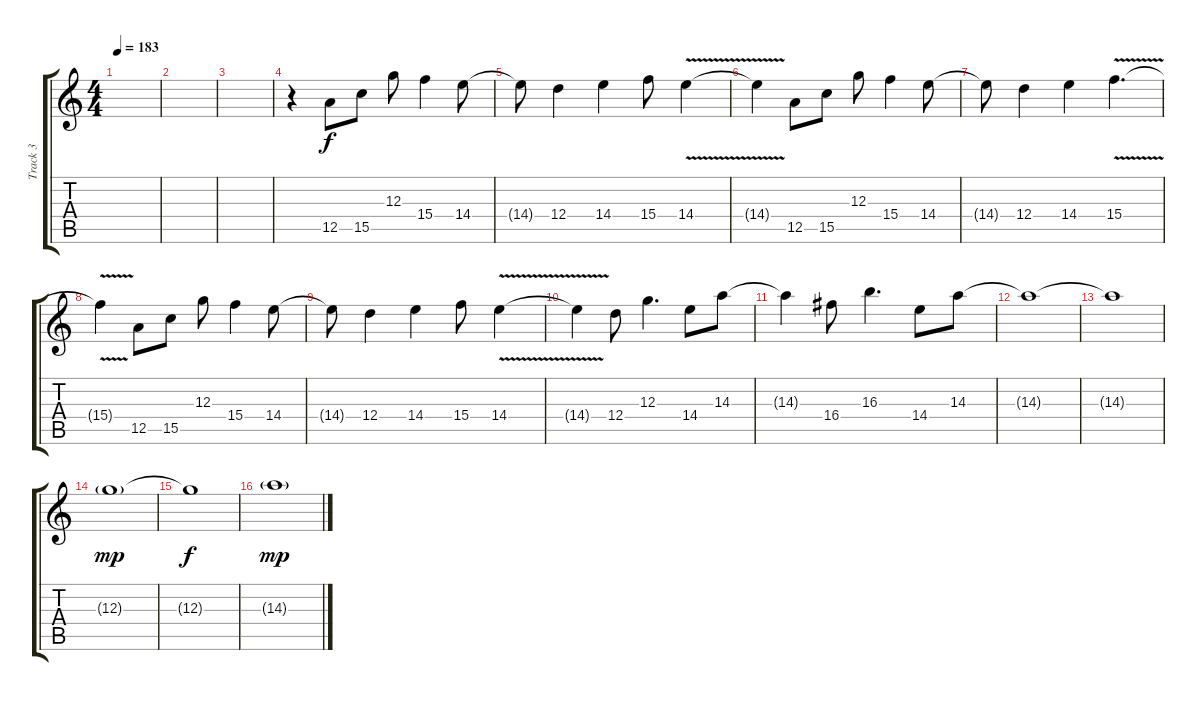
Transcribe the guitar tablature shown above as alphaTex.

\track ("Track 3" "Track 3") {instrument overdrivenguitar}
\staff {score tabs}
\tuning (E4 B3 G3 D3 A2 E2) {hide}
\ts (4 4)
\tempo 183
\clef g2
\ks c
|
|
|
r.4 12.5.8{dy f} 15.5.8 12.3.8 15.4.4 14.4.8 |
14.4{t}.8 12.4.4 14.4.4 15.4.8 14.4{v}.4 |
14.4{t}.4 12.5.8 15.5.8 12.3.8 15.4.4 14.4.8 |
14.4{t}.8 12.4.4 14.4.4 15.4{v}.4{d} |
15.4{t}.4 12.5.8 15.5.8 12.3.8 15.4.4 14.4.8 |
14.4{t}.8 12.4.4 14.4.4 15.4.8 14.4{v}.4 |
14.4{t}.4 12.4.8 12.3.4{d} 14.4.8 14.3.8 |
14.3{t}.4 16.4.8 16.3.4{d} 14.4.8 14.3.8 |
14.3{t}.1 |
14.3{t}.1 |
12.3{g}.1{dy mp} |
12.3{t}.1{dy f} |
14.3{g}.1{dy mp}
